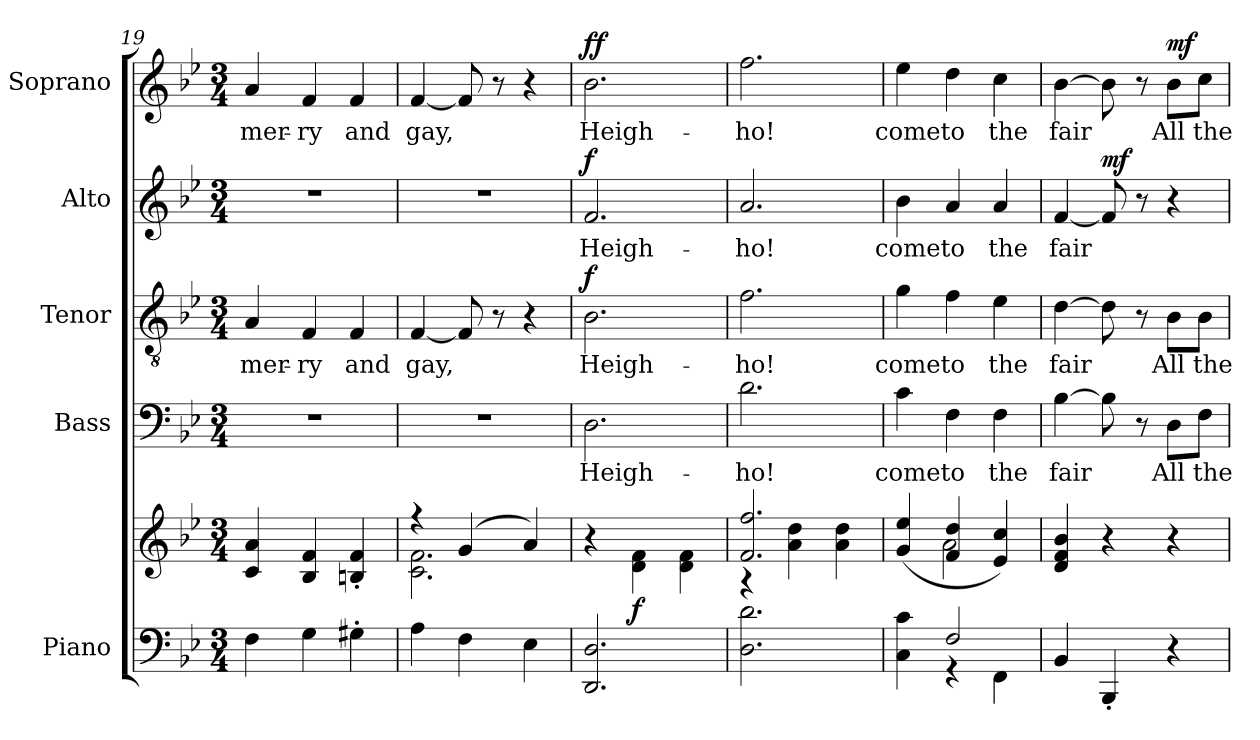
**kern	**kern	**dynam	**kern	**text	**kern	**text	**dynam	**kern	**text	**dynam	**kern	**text	**dynam
*part5	*part5	*part5	*part4	*part4	*part3	*part3	*part3	*part2	*part2	*part2	*part1	*part1	*part1
*staff6	*staff5	*staff5/6	*staff4	*staff4	*staff3	*staff3	*staff3	*staff2	*staff2	*staff2	*staff1	*staff1	*staff1
*I"Piano	*	*	*I"Bass	*	*I"Tenor	*	*	*I"Alto	*	*	*I"Soprano	*	*
*I'Pno.	*	*	*I'B.	*	*I'T.	*	*	*I'A.	*	*	*I'S.	*	*
*clefF4	*clefG2	*	*clefF4	*	*clefGv2	*	*	*clefG2	*	*	*clefG2	*	*
*	*	*	*	*	*ITrd7c12	*	*	*	*	*	*	*	*
*k[b-e-]	*k[b-e-]	*	*k[b-e-]	*	*k[b-e-]	*	*	*k[b-e-]	*	*	*k[b-e-]	*	*
*B-:	*B-:	*	*B-:	*	*B-:	*	*	*B-:	*	*	*B-:	*	*
*M3/4	*M3/4	*	*M3/4	*	*M3/4	*	*	*M3/4	*	*	*M3/4	*	*
=19	=19	=19	=19	=19	=19	=19	=19	=19	=19	=19	=19	=19	=19
!	!	!	!LO:N:vis=1	!	!	!	!	!	!	!	!	!	!
!	!	!	!	!	!	!LO:LY:b:color=#000000	!	!LO:N:vis=1	!	!	!	!	!
!	!	!	!	!	!	!	!	!	!	!	!	!LO:LY:b:color=#000000	!
4Fi\	4ci/ 4ai	.	2.r	.	4AAi/	mer-	.	2.r	.	.	4ai/	mer-	.
!	!	!	!	!	!	!LO:LY:b:color=#000000	!	!	!	!	!	!	!
!	!	!	!	!	!	!	!	!	!	!	!	!LO:LY:b:color=#000000	!
4Gi\	4B-i/ 4fi	.	.	.	4FFi/	-ry	.	.	.	.	4fi/	-ry	.
!	!	!	!	!	!	!LO:LY:b:color=#000000	!	!	!	!	!	!	!
!	!	!	!	!	!	!	!	!	!	!	!	!LO:LY:b:color=#000000	!
4G#X'i\	4Bni/' 4fi'	.	.	.	4FFi/	and	.	.	.	.	4fi/	and	.
=20	=20	=20	=20	=20	=20	=20	=20	=20	=20	=20	=20	=20	=20
*	*^	*	*	*	*	*	*	*	*	*	*	*	*
!	!	!	!	!LO:N:vis=1	!	!	!	!	!	!	!	!	!	!
!	!	!	!	!	!	!	!LO:LY:b:color=#000000	!	!LO:N:vis=1	!	!	!	!	!
!	!	!	!	!	!	!	!	!	!	!	!	!	!LO:LY:b:color=#000000	!
4Ai\	4r	2.ci\ 2.fi	.	2.r	.	[<4FFi/	gay,	.	2.r	.	.	[<4fi/	gay,	.
4Fi\	(4gi/	.	.	.	.	8FFi/]	.	.	.	.	.	8fi/]	.	.
.	.	.	.	.	.	8r	.	.	.	.	.	8r	.	.
4E-i\	4ai/)	.	.	.	.	4r	.	.	.	.	.	4r	.	.
*	*v	*v	*	*	*	*	*	*	*	*	*	*	*	*
=21	=21	=21	=21	=21	=21	=21	=21	=21	=21	=21	=21	=21	=21
!	!	!	!	!LO:LY:b:color=#000000	!	!	!	!	!	!	!	!	!
!	!	!	!	!	!	!LO:LY:b:color=#000000	!	!	!	!	!	!	!
!	!	!	!	!	!	!	!	!	!LO:LY:b:color=#000000	!	!	!	!
!	!	!	!	!	!	!	!	!	!	!	!	!LO:LY:b:color=#000000	!
2.DDi/ 2.Di	4r	.	2.Di\	Heigh-	2.BB-i\	Heigh-	f	2.fi/	Heigh-	f	2.b-i\	Heigh-	f f
.	4di\ 4fi	f	.	.	.	.	.	.	.	.	.	.	.
.	4di\ 4fi	.	.	.	.	.	.	.	.	.	.	.	.
=22	=22	=22	=22	=22	=22	=22	=22	=22	=22	=22	=22	=22	=22
*	*^	*	*	*	*	*	*	*	*	*	*	*	*
!	!	!	!	!	!LO:LY:b:color=#000000	!	!	!	!	!	!	!	!	!
!	!	!	!	!	!	!	!LO:LY:b:color=#000000	!	!	!	!	!	!	!
!	!	!	!	!	!	!	!	!	!	!LO:LY:b:color=#000000	!	!	!	!
!	!	!	!	!	!	!	!	!	!	!	!	!	!LO:LY:b:color=#000000	!
2.Di\ 2.di	2.fi/ 2.ffi	4r	.	2.di\	-ho!	2.Fi\	-ho!	.	2.ai/	-ho!	.	2.ffi\	-ho!	.
.	.	4ai\ 4ddi	.	.	.	.	.	.	.	.	.	.	.	.
.	.	4ai\ 4ddi	.	.	.	.	.	.	.	.	.	.	.	.
=23	=23	=23	=23	=23	=23	=23	=23	=23	=23	=23	=23	=23	=23	=23
*^	*	*	*	*	*	*	*	*	*	*	*	*	*	*
!	!	!	!	!	!	!LO:LY:b:color=#000000	!	!	!	!	!	!	!	!	!
!	!	!	!	!	!	!	!	!LO:LY:b:color=#000000	!	!	!	!	!	!	!
!	!	!	!	!	!	!	!	!	!	!	!LO:LY:b:color=#000000	!	!	!	!
!	!	!	!	!	!	!	!	!	!	!	!	!	!	!LO:LY:b:color=#000000	!
4ryy	4Ci\ 4ci	(4gi/ 4ee-i	4ryy	.	4ci\	come	4Gi\	come	.	4b-i\	come	.	4ee-i\	come	.
!	!	!	!	!	!	!LO:LY:b:color=#000000	!	!	!	!	!	!	!	!	!
!	!	!	!	!	!	!	!	!LO:LY:b:color=#000000	!	!	!	!	!	!	!
!	!	!	!	!	!	!	!	!	!	!	!LO:LY:b:color=#000000	!	!	!	!
!	!	!	!	!	!	!	!	!	!	!	!	!	!	!LO:LY:b:color=#000000	!
2Fi/	4r	4fi/ 4ddi	2ai\	.	4Fi\	to	4Fi\	to	.	4ai/	to	.	4ddi\	to	.
!	!	!	!	!	!	!LO:LY:b:color=#000000	!	!	!	!	!	!	!	!	!
!	!	!	!	!	!	!	!	!LO:LY:b:color=#000000	!	!	!	!	!	!	!
!	!	!	!	!	!	!	!	!	!	!	!LO:LY:b:color=#000000	!	!	!	!
!	!	!	!	!	!	!	!	!	!	!	!	!	!	!LO:LY:b:color=#000000	!
.	4FFi\	4e-i/ 4cci)	.	.	4Fi\	the	4E-i\	the	.	4ai/	the	.	4cci\	the	.
*v	*v	*	*	*	*	*	*	*	*	*	*	*	*	*	*
*	*v	*v	*	*	*	*	*	*	*	*	*	*	*	*
!!LO:LB:g=z
=24	=24	=24	=24	=24	=24	=24	=24	=24	=24	=24	=24	=24	=24
*^	*	*	*	*	*	*	*	*	*	*	*	*	*
!	!	!	!	!	!LO:LY:b:color=#000000	!	!	!	!	!	!	!	!	!
*v	*v	*	*	*	*	*	*	*	*	*	*	*	*	*
*^	*	*	*	*	*	*	*	*	*	*	*	*	*
!	!	!	!	!	!	!	!LO:LY:b:color=#000000	!	!	!	!	!	!	!
*v	*v	*	*	*	*	*	*	*	*	*	*	*	*	*
*^	*	*	*	*	*	*	*	*	*	*	*	*	*
!	!	!	!	!	!	!	!	!	!	!LO:LY:b:color=#000000	!	!	!	!
*v	*v	*	*	*	*	*	*	*	*	*	*	*	*	*
*^	*	*	*	*	*	*	*	*	*	*	*	*	*
!	!	!	!	!	!	!	!	!	!	!	!	!	!LO:LY:b:color=#000000	!
*v	*v	*	*	*	*	*	*	*	*	*	*	*	*	*
4BB-i/	4di/ 4fi 4b-i	.	[>4B-i\	fair	[>4Di\	fair	.	[<4fi/	fair	.	[>4b-i\	fair	.
4BBB-'i/	4r	.	8B-i\]	.	8Di\]	.	.	8fi/]	.	mf	8b-i\]	.	.
.	.	.	8r	.	8r	.	.	8r	.	.	8r	.	.
!	!	!	!	!LO:LY:b:color=#000000	!	!	!	!	!	!	!	!	!
!	!	!	!	!	!	!LO:LY:b:color=#000000	!	!	!	!	!	!	!
!	!	!	!	!	!	!	!	!	!	!	!	!LO:LY:b:color=#000000	!
4r	4r	.	8Di\L	All	8BB-i\L	All	.	4r	.	.	8b-i\L	All	mf
!	!	!	!	!LO:LY:b:color=#000000	!	!	!	!	!	!	!	!	!
!	!	!	!	!	!	!LO:LY:b:color=#000000	!	!	!	!	!	!	!
!	!	!	!	!	!	!	!	!	!	!	!	!LO:LY:b:color=#000000	!
.	.	.	8Fi\J	the	8BB-i\J	the	.	.	.	.	8cci\J	the	.
=	=	=	=	=	=	=	=	=	=	=	=	=	=
*-	*-	*-	*-	*-	*-	*-	*-	*-	*-	*-	*-	*-	*-
